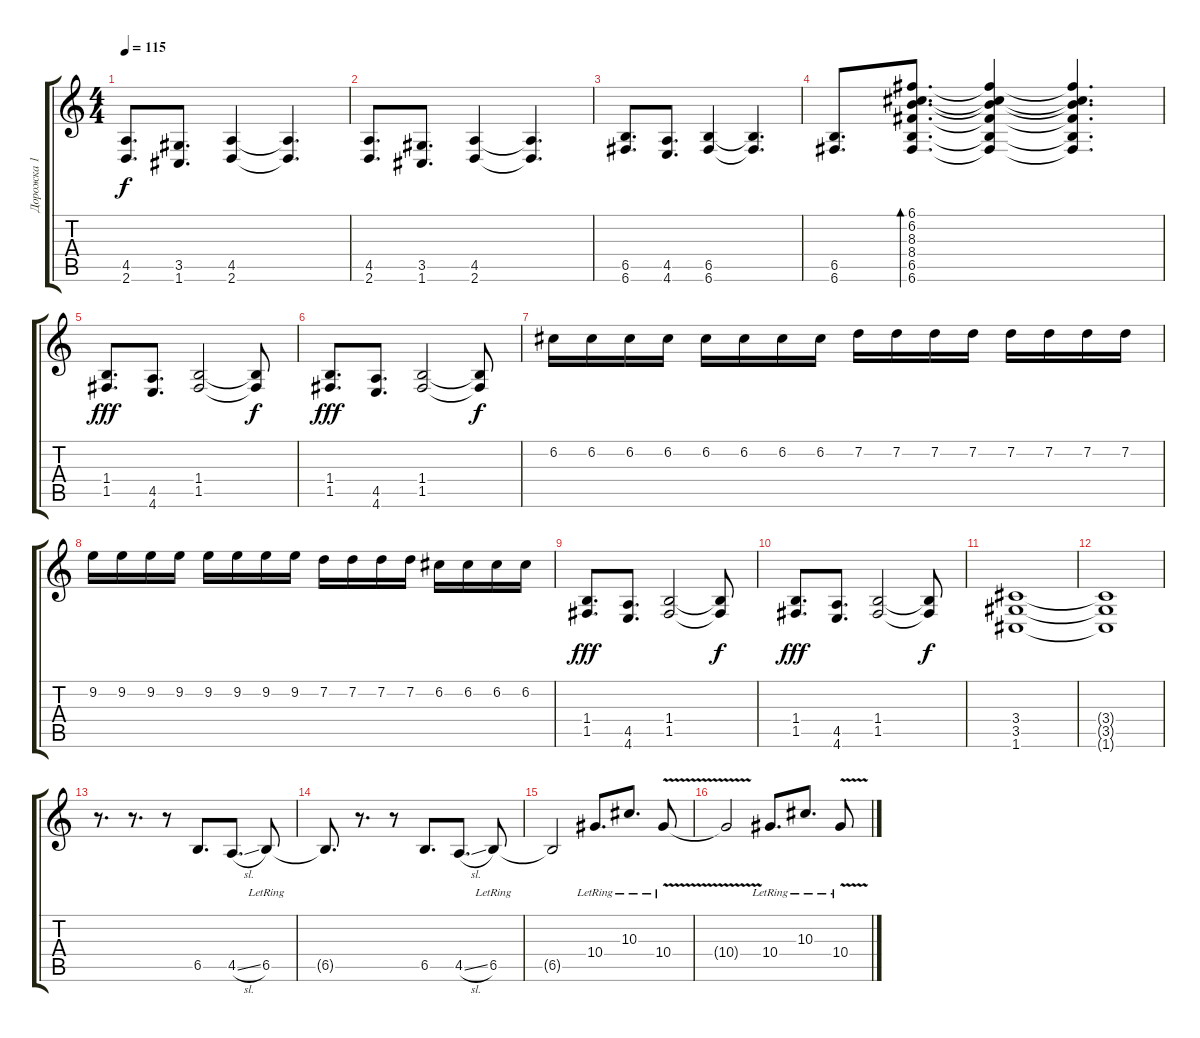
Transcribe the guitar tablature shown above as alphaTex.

\track ("Дорожка 1" "Дорожка 1") {instrument overdrivenguitar}
\staff {score tabs}
\tuning (C4 G3 Eb3 Bb2 F2 C2) {hide}
\ts (4 4)
\tempo 115
\clef g2
\ks c
(4.5 2.6).8{d dy f} (3.5 1.6).8{d} (4.5 2.6).4 (4.5{t} 2.6{t}).4{d} |
(4.5 2.6).8{d} (3.5 1.6).8{d} (4.5 2.6).4 (4.5{t} 2.6{t}).4{d} |
(6.5 6.6).8{d} (4.5 4.6).8{d} (6.5 6.6).4 (6.5{t} 6.6{t}).4{d} |
(6.5 6.6).8{d} (6.1 6.2 8.3 8.4 6.5 6.6).8{d bd 60} (6.1{t} 6.2{t} 8.3{t} 8.4{t} 6.5{t} 6.6{t}).4 (6.1{t} 6.2{t} 8.3{t} 8.4{t} 6.5{t} 6.6{t}).4{d} |
(1.4 1.5).8{d dy fff} (4.5 4.6).8{d} (1.4 1.5).2 (1.4{t} 1.5{t}).8{dy f} |
(1.4 1.5).8{d dy fff} (4.5 4.6).8{d} (1.4 1.5).2 (1.4{t} 1.5{t}).8{dy f} |
6.2.16 6.2.16 6.2.16 6.2.16 6.2.16 6.2.16 6.2.16 6.2.16 7.2.16 7.2.16 7.2.16 7.2.16 7.2.16 7.2.16 7.2.16 7.2.16 |
9.2.16 9.2.16 9.2.16 9.2.16 9.2.16 9.2.16 9.2.16 9.2.16 7.2.16 7.2.16 7.2.16 7.2.16 6.2.16 6.2.16 6.2.16 6.2.16 |
(1.4 1.5).8{d dy fff} (4.5 4.6).8{d} (1.4 1.5).2 (1.4{t} 1.5{t}).8{dy f} |
(1.4 1.5).8{d dy fff} (4.5 4.6).8{d} (1.4 1.5).2 (1.4{t} 1.5{t}).8{dy f} |
(3.4 3.5 1.6).1 |
(3.4{t} 3.5{t} 1.6{t}).1 |
r.8{d instrument overdrivenguitar} r.8{d} r.8 6.5.8{d} 4.5{sl}.8{d} 6.5{lr}.8 |
6.5{t}.8{d} r.8{d} r.8 6.5.8{d} 4.5{sl}.8{d} 6.5{lr}.8 |
6.5{t}.2 10.4{lr}.8{d} 10.3{lr}.8{d} 10.4{v lr}.8 |
10.4{t}.2 10.4{lr}.8{d} 10.3{lr}.8{d} 10.4{v lr}.8
